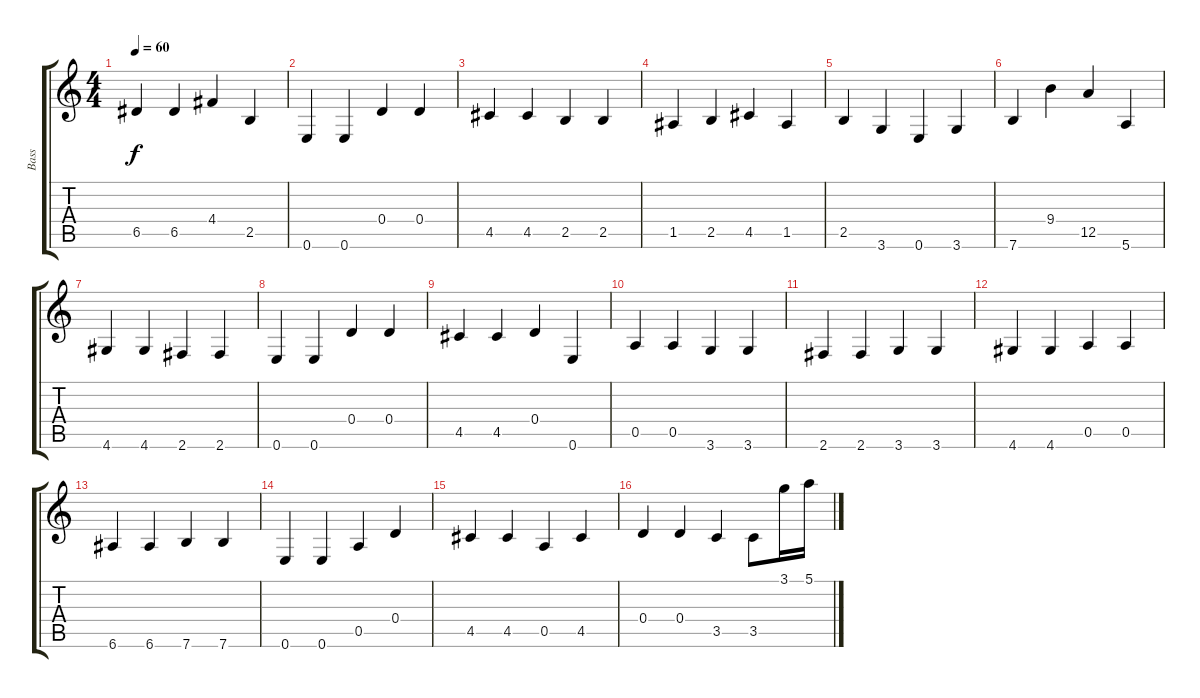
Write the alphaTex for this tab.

\track ("Bass" "Bass") {instrument contrabass}
\staff {score tabs}
\tuning (E4 B3 G3 D3 A2 E2) {hide}
\ts (4 4)
\tempo 60
\clef g2
\ks c
6.5.4{dy f} 6.5.4 4.4.4 2.5.4 |
0.6.4 0.6.4 0.4.4 0.4.4 |
4.5.4 4.5.4 2.5.4 2.5.4 |
1.5.4 2.5.4 4.5.4 1.5.4 |
2.5.4 3.6.4 0.6.4 3.6.4 |
7.6.4 9.4.4 12.5.4 5.6.4 |
4.6.4 4.6.4 2.6.4 2.6.4 |
0.6.4 0.6.4 0.4.4 0.4.4 |
4.5.4 4.5.4 0.4.4 0.6.4 |
0.5.4 0.5.4 3.6.4 3.6.4 |
2.6.4 2.6.4 3.6.4 3.6.4 |
4.6.4 4.6.4 0.5.4 0.5.4 |
6.6.4 6.6.4 7.6.4 7.6.4 |
0.6.4 0.6.4 0.5.4 0.4.4 |
4.5.4 4.5.4 0.5.4 4.5.4 |
0.4.4 0.4.4 3.5.4 3.5.8 3.1.16 5.1.16
